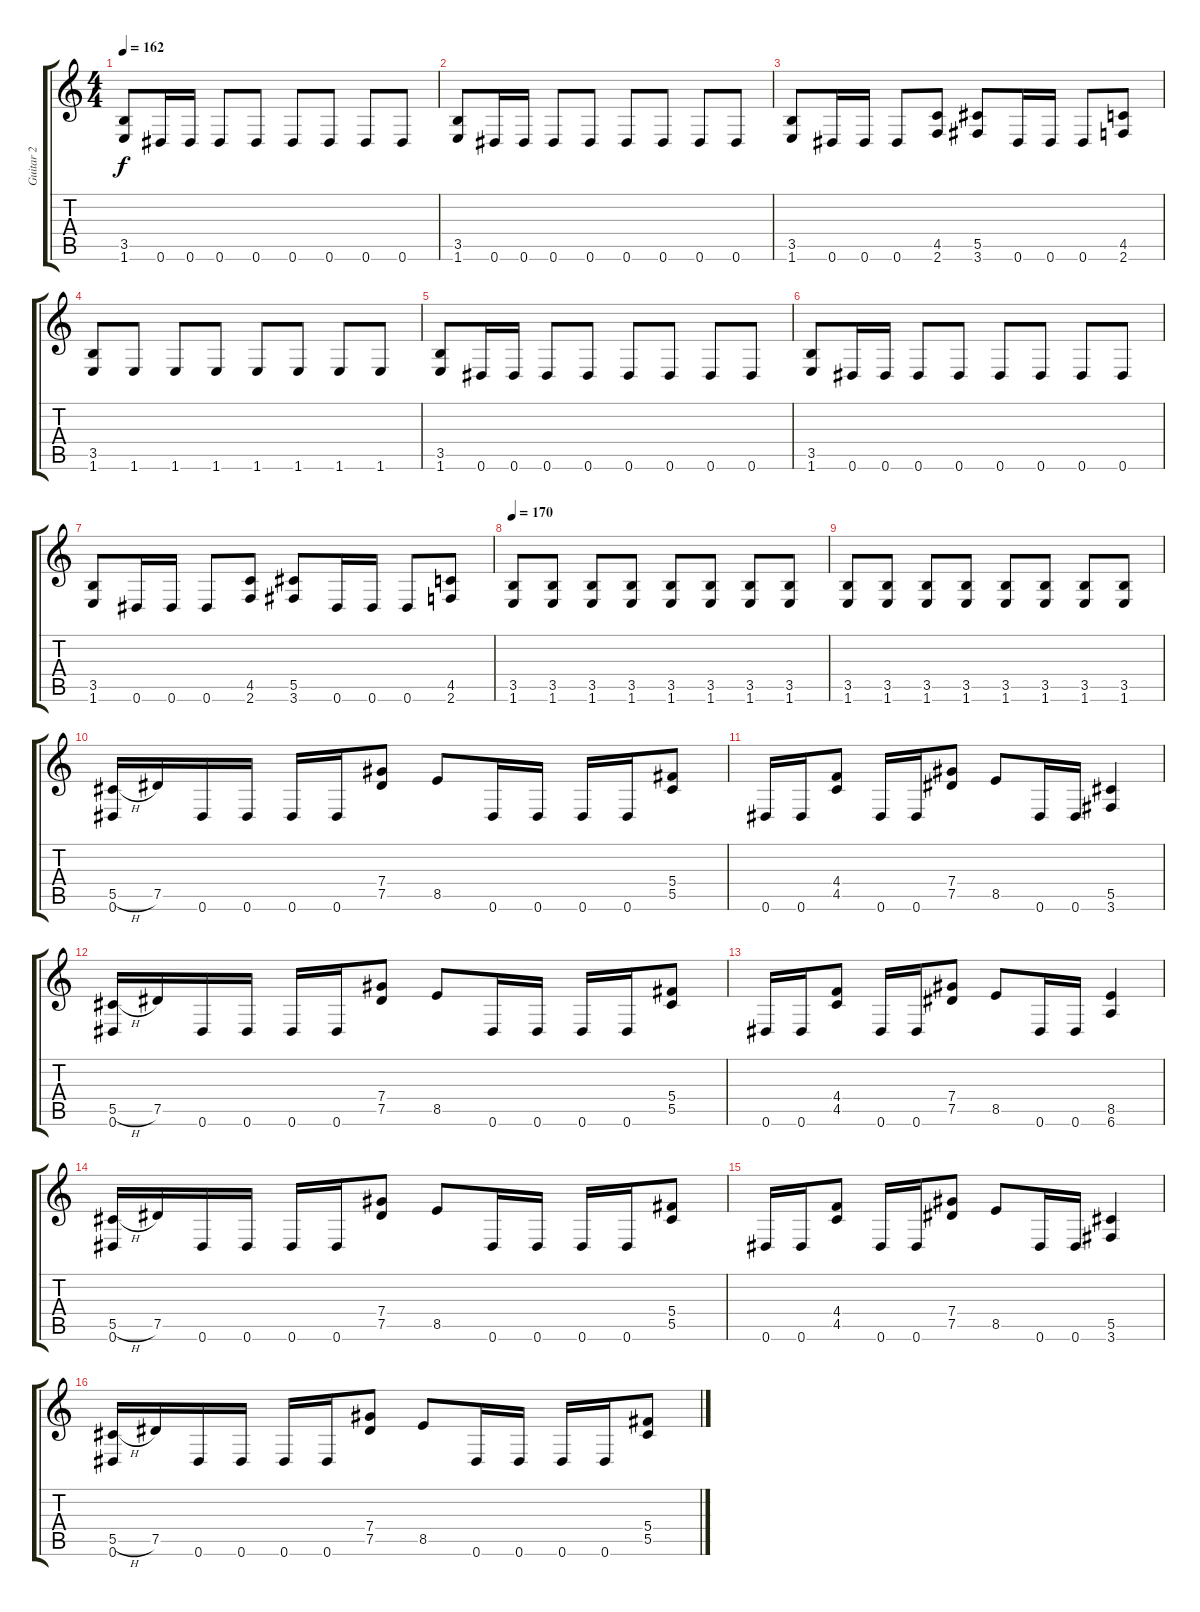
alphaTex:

\track ("Guitar 2" "Guitar 2") {instrument distortionguitar}
\staff {score tabs}
\tuning (Eb4 Bb3 Gb3 Db3 Ab2 Eb2) {hide}
\ts (4 4)
\tempo 162
\clef g2
\ks c
(3.5 1.6).8{dy f} 0.6.16 0.6.16 0.6.8 0.6.8 0.6.8 0.6.8 0.6.8 0.6.8 |
(3.5 1.6).8 0.6.16 0.6.16 0.6.8 0.6.8 0.6.8 0.6.8 0.6.8 0.6.8 |
(3.5 1.6).8 0.6.16 0.6.16 0.6.8 (4.5 2.6).8 (5.5 3.6).8 0.6.16 0.6.16 0.6.8 (4.5 2.6).8 |
(3.5 1.6).8 1.6.8 1.6.8 1.6.8 1.6.8 1.6.8 1.6.8 1.6.8 |
(3.5 1.6).8 0.6.16 0.6.16 0.6.8 0.6.8 0.6.8 0.6.8 0.6.8 0.6.8 |
(3.5 1.6).8 0.6.16 0.6.16 0.6.8 0.6.8 0.6.8 0.6.8 0.6.8 0.6.8 |
(3.5 1.6).8 0.6.16 0.6.16 0.6.8 (4.5 2.6).8 (5.5 3.6).8 0.6.16 0.6.16 0.6.8 (4.5 2.6).8 |
\tempo 170
(3.5 1.6).8 (3.5 1.6).8 (3.5 1.6).8 (3.5 1.6).8 (3.5 1.6).8 (3.5 1.6).8 (3.5 1.6).8 (3.5 1.6).8 |
(3.5 1.6).8 (3.5 1.6).8 (3.5 1.6).8 (3.5 1.6).8 (3.5 1.6).8 (3.5 1.6).8 (3.5 1.6).8 (3.5 1.6).8 |
(5.5{h} 0.6).16 7.5.16 0.6.16 0.6.16 0.6.16 0.6.16 (7.4 7.5).8 8.5.8 0.6.16 0.6.16 0.6.16 0.6.16 (5.4 5.5).8 |
0.6.16 0.6.16 (4.4 4.5).8 0.6.16 0.6.16 (7.4 7.5).8 8.5.8 0.6.16 0.6.16 (5.5 3.6).4 |
(5.5{h} 0.6).16 7.5.16 0.6.16 0.6.16 0.6.16 0.6.16 (7.4 7.5).8 8.5.8 0.6.16 0.6.16 0.6.16 0.6.16 (5.4 5.5).8 |
0.6.16 0.6.16 (4.4 4.5).8 0.6.16 0.6.16 (7.4 7.5).8 8.5.8 0.6.16 0.6.16 (8.5 6.6).4 |
(5.5{h} 0.6).16 7.5.16 0.6.16 0.6.16 0.6.16 0.6.16 (7.4 7.5).8 8.5.8 0.6.16 0.6.16 0.6.16 0.6.16 (5.4 5.5).8 |
0.6.16 0.6.16 (4.4 4.5).8 0.6.16 0.6.16 (7.4 7.5).8 8.5.8 0.6.16 0.6.16 (5.5 3.6).4 |
(5.5{h} 0.6).16 7.5.16 0.6.16 0.6.16 0.6.16 0.6.16 (7.4 7.5).8 8.5.8 0.6.16 0.6.16 0.6.16 0.6.16 (5.4 5.5).8
